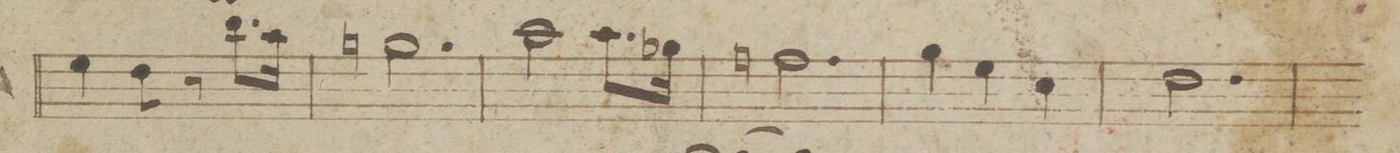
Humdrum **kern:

**kern	**dynam
*I"Fagotto Primo.	*
*clefF4	*
*k[b-e-a-d-g-]	*
*M3/4	*
4G-\	.
8F\	.
8r	.
8.d-\L	.
16c\Jk	.
=37	=37
2.Bn\	.
=38	=38
2c\	.
8.c\L	.
16B-X\Jk	.
=39	=39
2.An\	.
=40	=40
4B-\	.
4G-\	.
4E-\	.
=41	=41
2.F\	.
=42	=42
*-	*-
